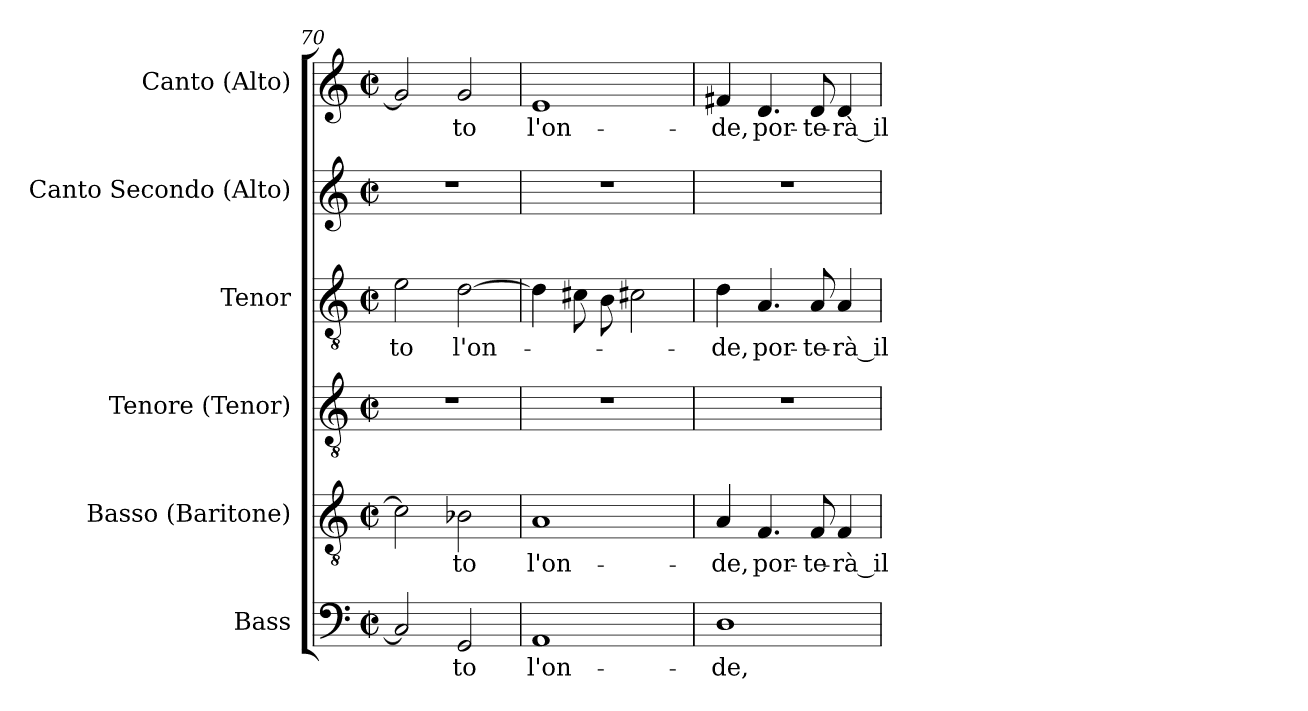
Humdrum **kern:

**kern	**text	**kern	**text	**kern	**kern	**text	**kern	**kern	**text
*part6	*part6	*part5	*part5	*part4	*part3	*part3	*part2	*part1	*part1
*staff6	*staff6	*staff5	*staff5	*staff4	*staff3	*staff3	*staff2	*staff1	*staff1
*I"Bass	*	*I"Basso (Baritone)	*	*I"Tenore (Tenor)	*I"Tenor	*	*I"Canto Secondo (Alto)	*I"Canto (Alto)	*
*I'B.	*	*I'Bar.	*	*I'T.	*I'T.	*	*I'A.	*I'A.	*
*clefF4	*	*clefGv2	*	*clefGv2	*clefGv2	*	*clefG2	*clefG2	*
*	*	*ITrd7c12	*	*ITrd7c12	*ITrd7c12	*	*	*	*
*k[]	*	*k[]	*	*k[]	*k[]	*	*k[]	*k[]	*
*C:	*	*C:	*	*C:	*C:	*	*C:	*C:	*
*M2/2	*	*M2/2	*	*M2/2	*M2/2	*	*M2/2	*M2/2	*
*met(c|)	*	*met(c|)	*	*met(c|)	*met(c|)	*	*met(c|)	*met(c|)	*
=70	=70	=70	=70	=70	=70	=70	=70	=70	=70
!	!	!	!	!	!	!LO:LY:b:color=#000000	!	!	!
2Ci/]	.	2Ci\]	.	1r	2Ei\	-to	1r	2gi/]	.
!	!LO:LY:b:color=#000000	!	!	!	!	!	!	!	!
!	!	!	!LO:LY:b:color=#000000	!	!	!	!	!	!
!	!	!	!	!	!	!LO:LY:b:color=#000000	!	!	!
!	!	!	!	!	!	!	!	!	!LO:LY:b:color=#000000
2GGi/	-to	2BB-Xi\	-to	.	[2Di\	l'on-	.	2gi/	-to
!!LO:LB:g=z
=71	=71	=71	=71	=71	=71	=71	=71	=71	=71
!	!LO:LY:b:color=#000000	!	!	!	!	!	!	!	!
!	!	!	!LO:LY:b:color=#000000	!	!	!	!	!	!
!	!	!	!	!	!	!	!	!	!LO:LY:b:color=#000000
1AAi	l'on-	1AAi	l'on-	1r	4Di\]	.	1r	1ei	l'on-
.	.	.	.	.	8C#Xi\	.	.	.	.
.	.	.	.	.	8BBi\	.	.	.	.
.	.	.	.	.	2C#Xi\	.	.	.	.
=72	=72	=72	=72	=72	=72	=72	=72	=72	=72
!	!LO:LY:b:color=#000000	!	!	!	!	!	!	!	!
!	!	!	!LO:LY:b:color=#000000	!	!	!	!	!	!
!	!	!	!	!	!	!LO:LY:b:color=#000000	!	!	!
!	!	!	!	!	!	!	!	!	!LO:LY:b:color=#000000
1Di	-de,	4AAi/	-de,	1r	4Di\	-de,	1r	4f#Xi/	-de,
!	!	!	!LO:LY:b:color=#000000	!	!	!	!	!	!
!	!	!	!	!	!	!LO:LY:b:color=#000000	!	!	!
!	!	!	!	!	!	!	!	!	!LO:LY:b:color=#000000
.	.	4.FFi/	por-	.	4.AAi/	por-	.	4.di/	por-
!	!	!	!LO:LY:b:color=#000000	!	!	!	!	!	!
!	!	!	!	!	!	!LO:LY:b:color=#000000	!	!	!
!	!	!	!	!	!	!	!	!	!LO:LY:b:color=#000000
.	.	8FFi/	-te-	.	8AAi/	-te-	.	8di/	-te-
!	!	!	!LO:LY:b:color=#000000	!	!	!	!	!	!
!	!	!	!	!	!	!LO:LY:b:color=#000000	!	!	!
!	!	!	!	!	!	!	!	!	!LO:LY:b:color=#000000
.	.	4FFi/	-rà_il	.	4AAi/	-rà_il	.	4di/	-rà_il
=	=	=	=	=	=	=	=	=	=
*-	*-	*-	*-	*-	*-	*-	*-	*-	*-
